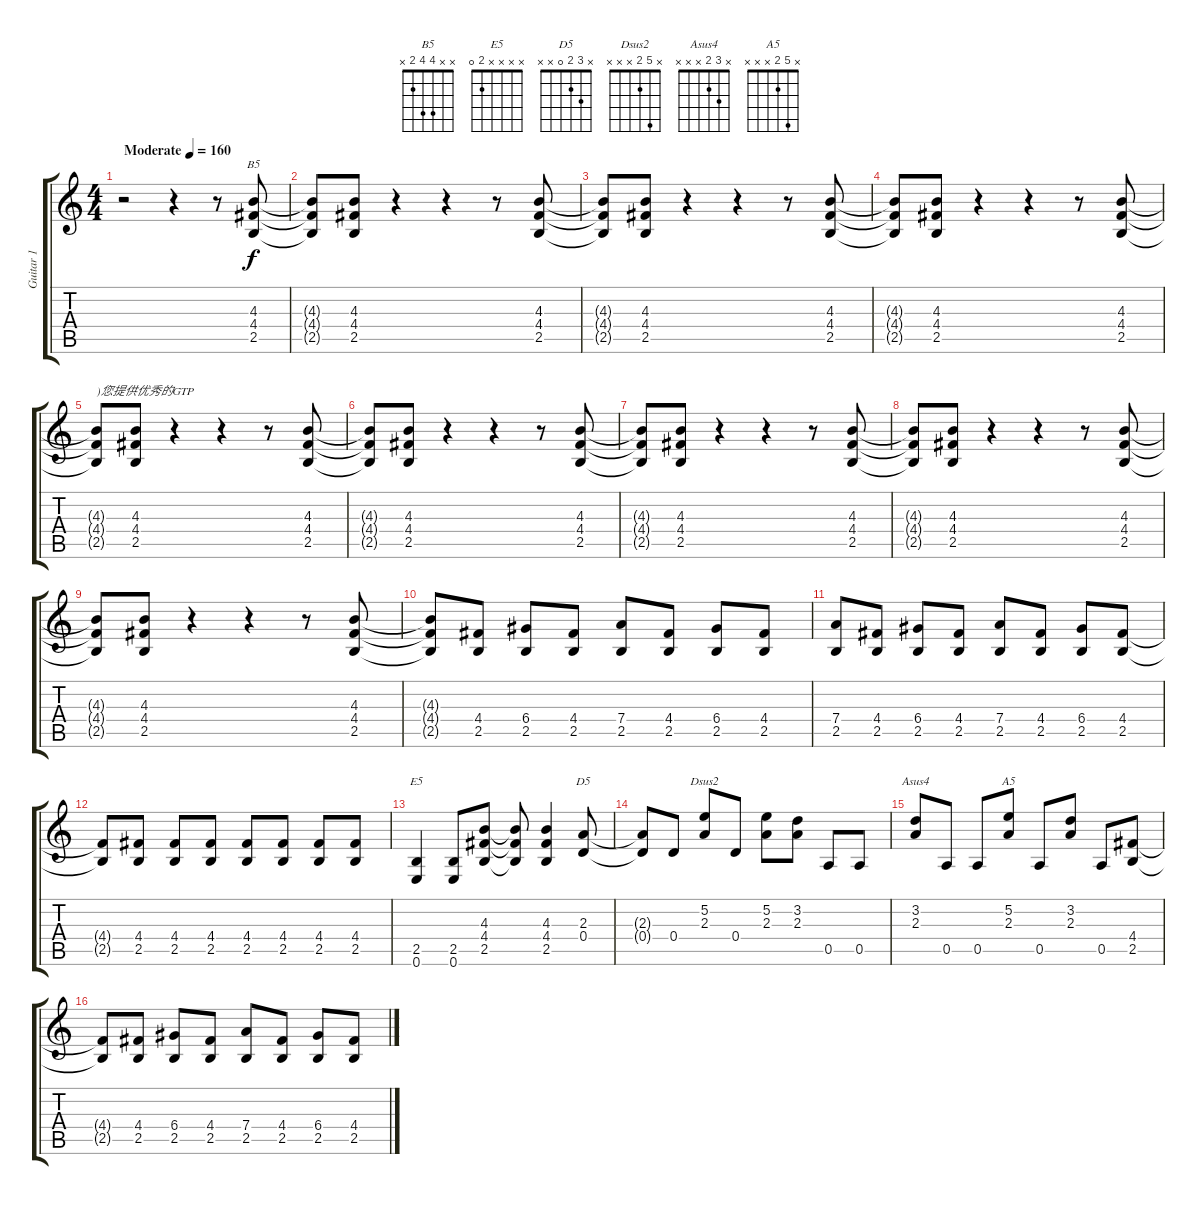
\track ("Guitar 1" "Guitar 1") {instrument distortionguitar}
\staff {score tabs}
\tuning (E4 B3 G3 D3 A2 E2) {hide}
\chord ("B5" x x 4 4 2 x)
\chord ("E5" x x x x 2 0)
\chord ("D5" x 3 2 0 x x)
\chord ("Dsus2" x 5 2 x x x)
\chord ("Asus4" x 3 2 x x x)
\chord ("A5" x 5 2 x x x)
\ts (4 4)
\tempo (160 "Moderate")
\clef g2
\ks c
r.2{dy f instrument distortionguitar} r.4 r.8 (4.3 4.4 2.5).8{ch "B5"} |
(4.3{t} 4.4{t} 2.5{t}).8 (4.3 4.4 2.5).8 r.4 r.4 r.8 (4.3 4.4 2.5).8 |
(4.3{t} 4.4{t} 2.5{t}).8 (4.3 4.4 2.5).8 r.4 r.4 r.8 (4.3 4.4 2.5).8 |
(4.3{t} 4.4{t} 2.5{t}).8 (4.3 4.4 2.5).8 r.4 r.4 r.8 (4.3 4.4 2.5).8 |
(4.3{t} 4.4{t} 2.5{t}).8{txt ")您提供优秀的GTP"} (4.3 4.4 2.5).8 r.4 r.4 r.8 (4.3 4.4 2.5).8 |
(4.3{t} 4.4{t} 2.5{t}).8 (4.3 4.4 2.5).8 r.4 r.4 r.8 (4.3 4.4 2.5).8 |
(4.3{t} 4.4{t} 2.5{t}).8 (4.3 4.4 2.5).8 r.4 r.4 r.8 (4.3 4.4 2.5).8 |
(4.3{t} 4.4{t} 2.5{t}).8 (4.3 4.4 2.5).8 r.4 r.4 r.8 (4.3 4.4 2.5).8 |
(4.3{t} 4.4{t} 2.5{t}).8 (4.3 4.4 2.5).8 r.4 r.4 r.8 (4.3 4.4 2.5).8 |
(4.3{t} 4.4{t} 2.5{t}).8 (4.4 2.5).8 (6.4 2.5).8 (4.4 2.5).8 (7.4 2.5).8 (4.4 2.5).8 (6.4 2.5).8 (4.4 2.5).8 |
(7.4 2.5).8 (4.4 2.5).8 (6.4 2.5).8 (4.4 2.5).8 (7.4 2.5).8 (4.4 2.5).8 (6.4 2.5).8 (4.4 2.5).8 |
(4.4{t} 2.5{t}).8 (4.4 2.5).8 (4.4 2.5).8 (4.4 2.5).8 (4.4 2.5).8 (4.4 2.5).8 (4.4 2.5).8 (4.4 2.5).8 |
(2.5 0.6).4{ch "E5"} (2.5 0.6).8 (4.3 4.4 2.5).8 (4.3{t} 4.4{t} 2.5{t}).8 (4.3 4.4 2.5).4 (2.3 0.4).8{ch "D5"} |
(2.3{t} 0.4{t}).8 0.4.8 (5.2 2.3).8{ch "Dsus2"} 0.4.8 (5.2 2.3).8 (3.2 2.3).8 0.5.8 0.5.8 |
(3.2 2.3).8{ch "Asus4"} 0.5.8 0.5.8 (5.2 2.3).8{ch "A5"} 0.5.8 (3.2 2.3).8 0.5.8 (4.4 2.5).8 |
(4.4{t} 2.5{t}).8 (4.4 2.5).8 (6.4 2.5).8 (4.4 2.5).8 (7.4 2.5).8 (4.4 2.5).8 (6.4 2.5).8 (4.4 2.5).8
